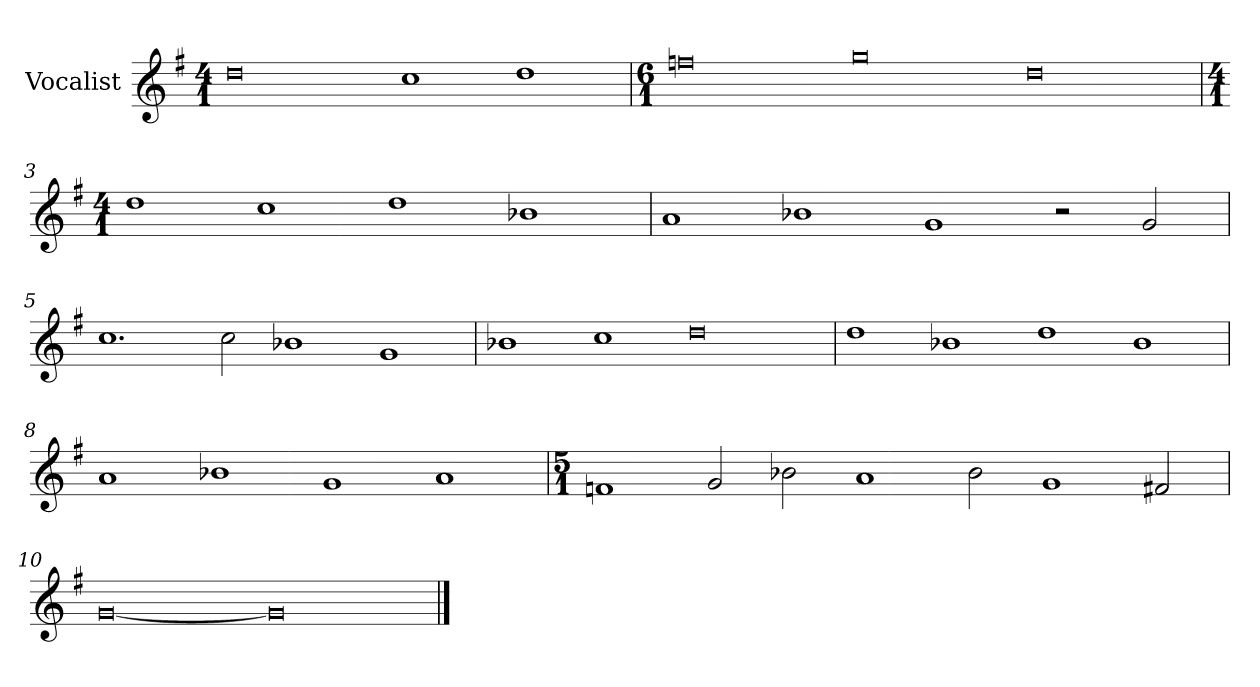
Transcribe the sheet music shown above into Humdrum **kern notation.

**kern
*part1
*staff1
*I"Vocalist
*k[f#]
*G:
*M4/1
=1
0dd
1cc
1dd
=2
*M6/1
0ffn
0gg
0dd
=3
*M4/1
1dd
1cc
1dd
1b-X
=4
1a
1b-X
1g
2r
2g
=5
1.cc
2cc
1b-X
1g
=6
1b-X
1cc
0dd
=7
1dd
1b-X
1dd
1b-
=8
1a
1b-X
1g
1a
=9
*M5/1
1fn
2g
2b-X
1a
2b-
1g
2f#X
=10
[0g
0g]
==
*-
